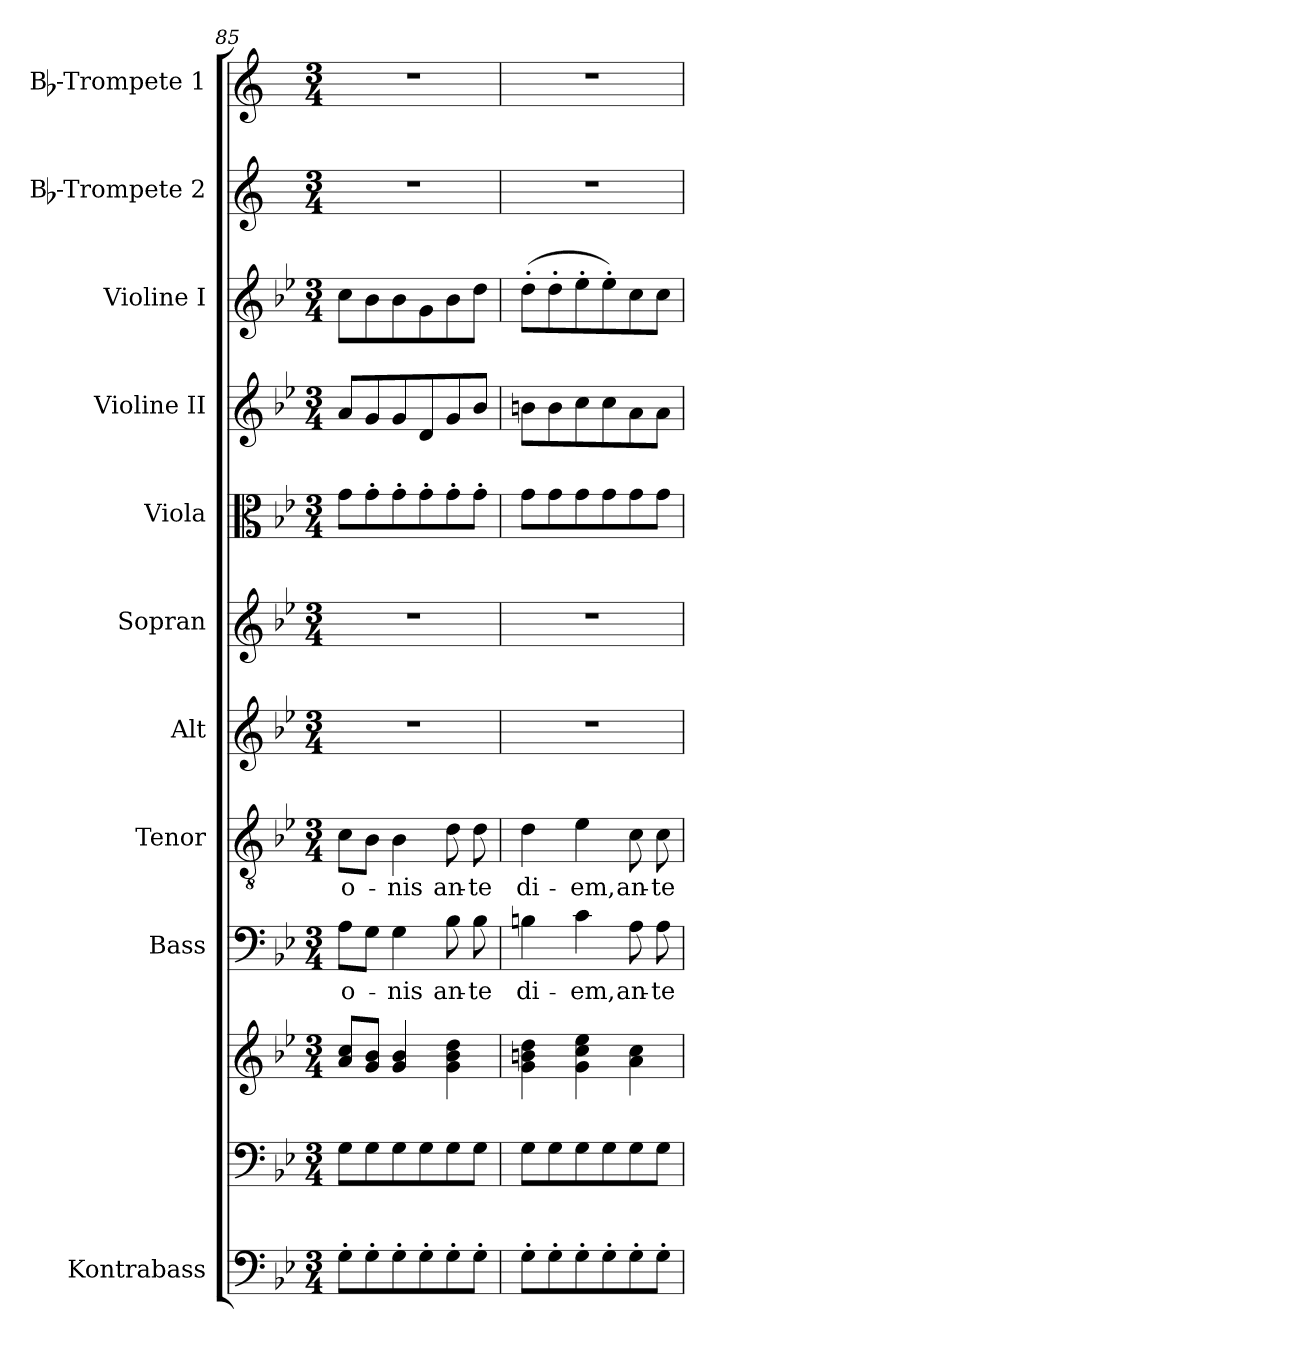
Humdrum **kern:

**kern	**kern	**kern	**kern	**text	**kern	**text	**kern	**kern	**kern	**kern	**kern	**kern	**kern
*part11	*part10	*part10	*part9	*part9	*part8	*part8	*part7	*part6	*part5	*part4	*part3	*part2	*part1
*staff12	*staff11	*staff10	*staff9	*staff9	*staff8	*staff8	*staff7	*staff6	*staff5	*staff4	*staff3	*staff2	*staff1
*I"Kontrabass	*	*	*I"Bass	*	*I"Tenor	*	*I"Alt	*I"Sopran	*I"Viola	*I"Violine II	*I"Violine I	*I"Bb-Trompete 2	*I"Bb-Trompete 1
*I'Kb.	*	*	*I'B.	*	*I'T.	*	*I'A.	*I'S.	*I'Vla.	*I'Vl. II	*I'Vl. I	*I'Bb Trp. 2	*I'Bb Trp. 1
*clefF4	*clefF4	*clefG2	*clefF4	*	*clefGv2	*	*clefG2	*clefG2	*clefC3	*clefG2	*clefG2	*clefG2	*clefG2
*ITrd7c12	*	*	*	*	*	*	*	*	*	*	*	*ITrd1c2	*ITrd1c2
*k[b-e-]	*k[b-e-]	*k[b-e-]	*k[b-e-]	*	*k[b-e-]	*	*k[b-e-]	*k[b-e-]	*k[b-e-]	*k[b-e-]	*k[b-e-]	*k[b-e-]	*k[b-e-]
*B-:	*B-:	*B-:	*B-:	*	*B-:	*	*B-:	*B-:	*B-:	*B-:	*B-:	*B-:	*B-:
*M3/4	*M3/4	*M3/4	*M3/4	*	*M3/4	*	*M3/4	*M3/4	*M3/4	*M3/4	*M3/4	*M3/4	*M3/4
=85	=85	=85	=85	=85	=85	=85	=85	=85	=85	=85	=85	=85	=85
!	!	!	!	!LO:LY:b	!	!LO:LY:b	!	!	!	!	!	!	!
8GG'>\L	8G\L	8a/ 8cc/L	8A\L	-o-	8c\L	-o-	2.r	2.r	8g\L	8a/L	8cc\L	2.r	2.r
8GG'>\	8G\	8g/ 8b-/J	8G\J	.	8B-\J	.	.	.	8g'>\	8g/	8b-\	.	.
!	!	!	!	!LO:LY:b	!	!LO:LY:b	!	!	!	!	!	!	!
8GG'>\	8G\	4g/ 4b-/	4G\	-nis	4B-\	-nis	.	.	8g'>\	8g/	8b-\	.	.
8GG'>\	8G\	.	.	.	.	.	.	.	8g'>\	8d/	8g\	.	.
!	!	!	!	!LO:LY:b	!	!LO:LY:b	!	!	!	!	!	!	!
8GG'>\	8G\	4g\ 4b-\ 4dd\	8B-\	an-	8d\	an-	.	.	8g'>\	8g/	8b-\	.	.
!	!	!	!	!LO:LY:b	!	!LO:LY:b	!	!	!	!	!	!	!
8GG'>\J	8G\J	.	8B-\	-te	8d\	-te	.	.	8g'>\J	8b-/J	8dd\J	.	.
=86	=86	=86	=86	=86	=86	=86	=86	=86	=86	=86	=86	=86	=86
!	!	!	!	!LO:LY:b	!	!LO:LY:b	!	!	!	!	!	!	!
8GG'>\L	8G\L	4g\ 4bn\ 4dd\	4Bn\	di-	4d\	di-	2.r	2.r	8g\L	8bn\L	(>8dd'>\L	2.r	2.r
8GG'>\	8G\	.	.	.	.	.	.	.	8g\	8b\	8dd'>\	.	.
!	!	!	!	!LO:LY:b	!	!LO:LY:b	!	!	!	!	!	!	!
8GG'>\	8G\	4g\ 4cc\ 4ee-\	4c\	-em,	4e-\	-em,	.	.	8g\	8cc\	8ee-'>\	.	.
8GG'>\	8G\	.	.	.	.	.	.	.	8g\	8cc\	8ee-'>\)	.	.
!	!	!	!	!LO:LY:b	!	!LO:LY:b	!	!	!	!	!	!	!
8GG'>\	8G\	4a\ 4cc\	8A\	an-	8c\	an-	.	.	8g\	8a\	8cc\	.	.
!	!	!	!	!LO:LY:b	!	!LO:LY:b	!	!	!	!	!	!	!
8GG'>\J	8G\J	.	8A\	-te	8c\	-te	.	.	8g\J	8a\J	8cc\J	.	.
=	=	=	=	=	=	=	=	=	=	=	=	=	=
*-	*-	*-	*-	*-	*-	*-	*-	*-	*-	*-	*-	*-	*-
